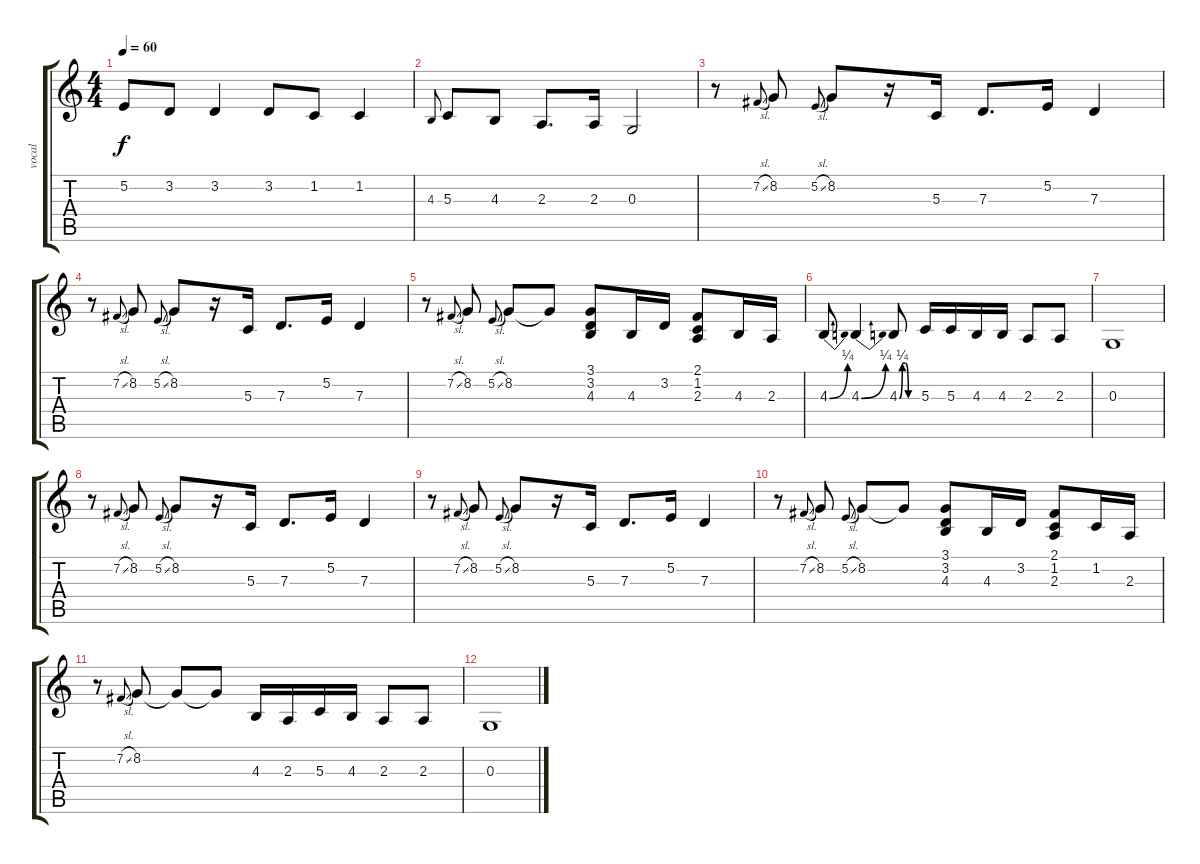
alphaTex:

\track ("vocal" "vocal") {instrument voiceoohs}
\staff {score tabs}
\tuning (E4 B3 G3 D3 A2 E2) {hide}
\ts (4 4)
\tempo 60
\clef g2
\ks c
5.2.8{dy f} 3.2.8 3.2.4 3.2.8 1.2.8 1.2.4 |
4.3.8{gr onbeat} 5.3.8 4.3.8 2.3.8{d} 2.3.16 0.3.2 |
r.8 7.2{sl}.8{gr onbeat} 8.2.8 5.2{sl}.8{gr onbeat} 8.2.8 r.16 5.3.16 7.3.8{d} 5.2.16 7.3.4 |
r.8 7.2{sl}.8{gr onbeat} 8.2.8 5.2{sl}.8{gr onbeat} 8.2.8 r.16 5.3.16 7.3.8{d} 5.2.16 7.3.4 |
r.8 7.2{sl}.8{gr onbeat} 8.2.8 5.2{sl}.8{gr onbeat} 8.2.8 8.2{t}.8 (3.1 3.2 4.3).8 4.3.16 3.2.16 (2.1 1.2 2.3).8 4.3.16 2.3.16 |
4.3{be (bend 0 0 60 1)}.8 4.3{be (bend 0 0 60 1)}.4 4.3{be (custom 0 0 10 1 20 1 30 0 60 0)}.8 5.3.16 5.3.16 4.3.16 4.3.16 2.3.8 2.3.8 |
0.3.1 |
r.8 7.2{sl}.8{gr onbeat} 8.2.8 5.2{sl}.8{gr onbeat} 8.2.8 r.16 5.3.16 7.3.8{d} 5.2.16 7.3.4 |
r.8 7.2{sl}.8{gr onbeat} 8.2.8 5.2{sl}.8{gr onbeat} 8.2.8 r.16 5.3.16 7.3.8{d} 5.2.16 7.3.4 |
r.8 7.2{sl}.8{gr onbeat} 8.2.8 5.2{sl}.8{gr onbeat} 8.2.8 8.2{t}.8 (3.1 3.2 4.3).8 4.3.16 3.2.16 (2.1 1.2 2.3).8 1.2.16 2.3.16 |
r.8 7.2{sl}.8{gr onbeat} 8.2.8 8.2{t}.8 8.2{t}.8 4.3.16 2.3.16 5.3.16 4.3.16 2.3.8 2.3.8 |
0.3.1
